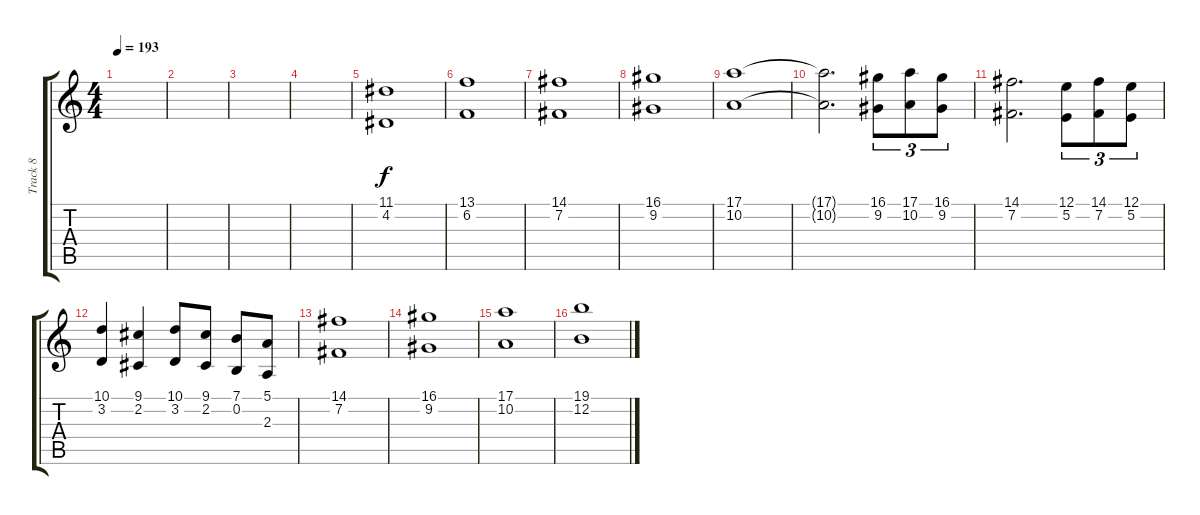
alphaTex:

\track ("Track 8" "Track 8") {instrument synthstrings1}
\staff {score tabs}
\tuning (E4 B3 G3 D3 A2 E2) {hide}
\ts (4 4)
\tempo 193
\clef g2
\ks c
|
|
|
|
(11.1 4.2).1 |
(13.1 6.2).1 |
(14.1 7.2).1 |
(16.1 9.2).1 |
(17.1 10.2).1 |
(17.1{t} 10.2{t}).2{d} (16.1 9.2).8{tu (3 2)} (17.1 10.2).8{tu (3 2)} (16.1 9.2).8{tu (3 2)} |
(14.1 7.2).2{d} (12.1 5.2).8{tu (3 2)} (14.1 7.2).8{tu (3 2)} (12.1 5.2).8{tu (3 2)} |
(10.1 3.2).4 (9.1 2.2).4 (10.1 3.2).8 (9.1 2.2).8 (7.1 0.2).8 (5.1 2.3).8 |
(14.1 7.2).1 |
(16.1 9.2).1 |
(17.1 10.2).1 |
(19.1 12.2).1
